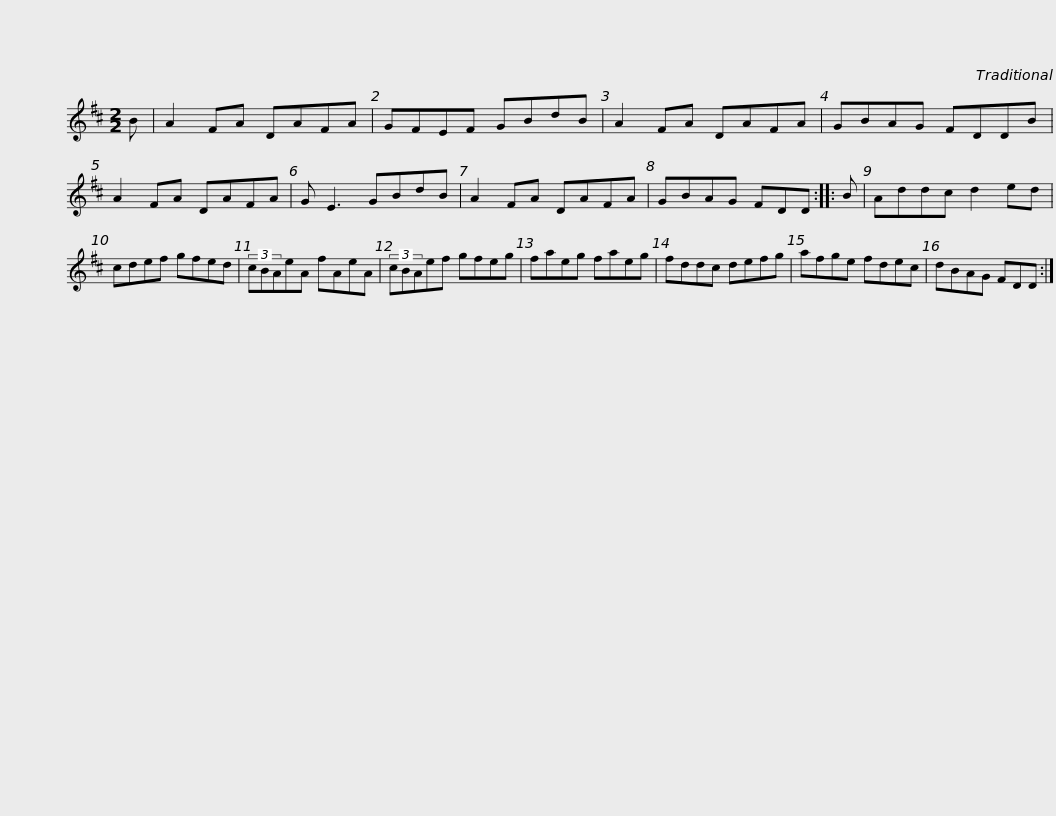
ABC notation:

X:1
L:1/8
M:2/2
I:linebreak $
K:D
V:1 treble
V:1
 B | A2 FA DAFA | GFEF GBdB | A2 FA DAFA | GBAG FDDB | %5
 A2 FA DAFA |$ G E3 GBdB | A2 FA DAFA | GBAG FDD :: B | %10
 Addc d2 ed | cdef gfed |$ (3cBAeA fAeA | (3cBAef gfeg | faeg faeg | %15
 fddc defg | afge fdec |$ dBAG FDD :| %18
